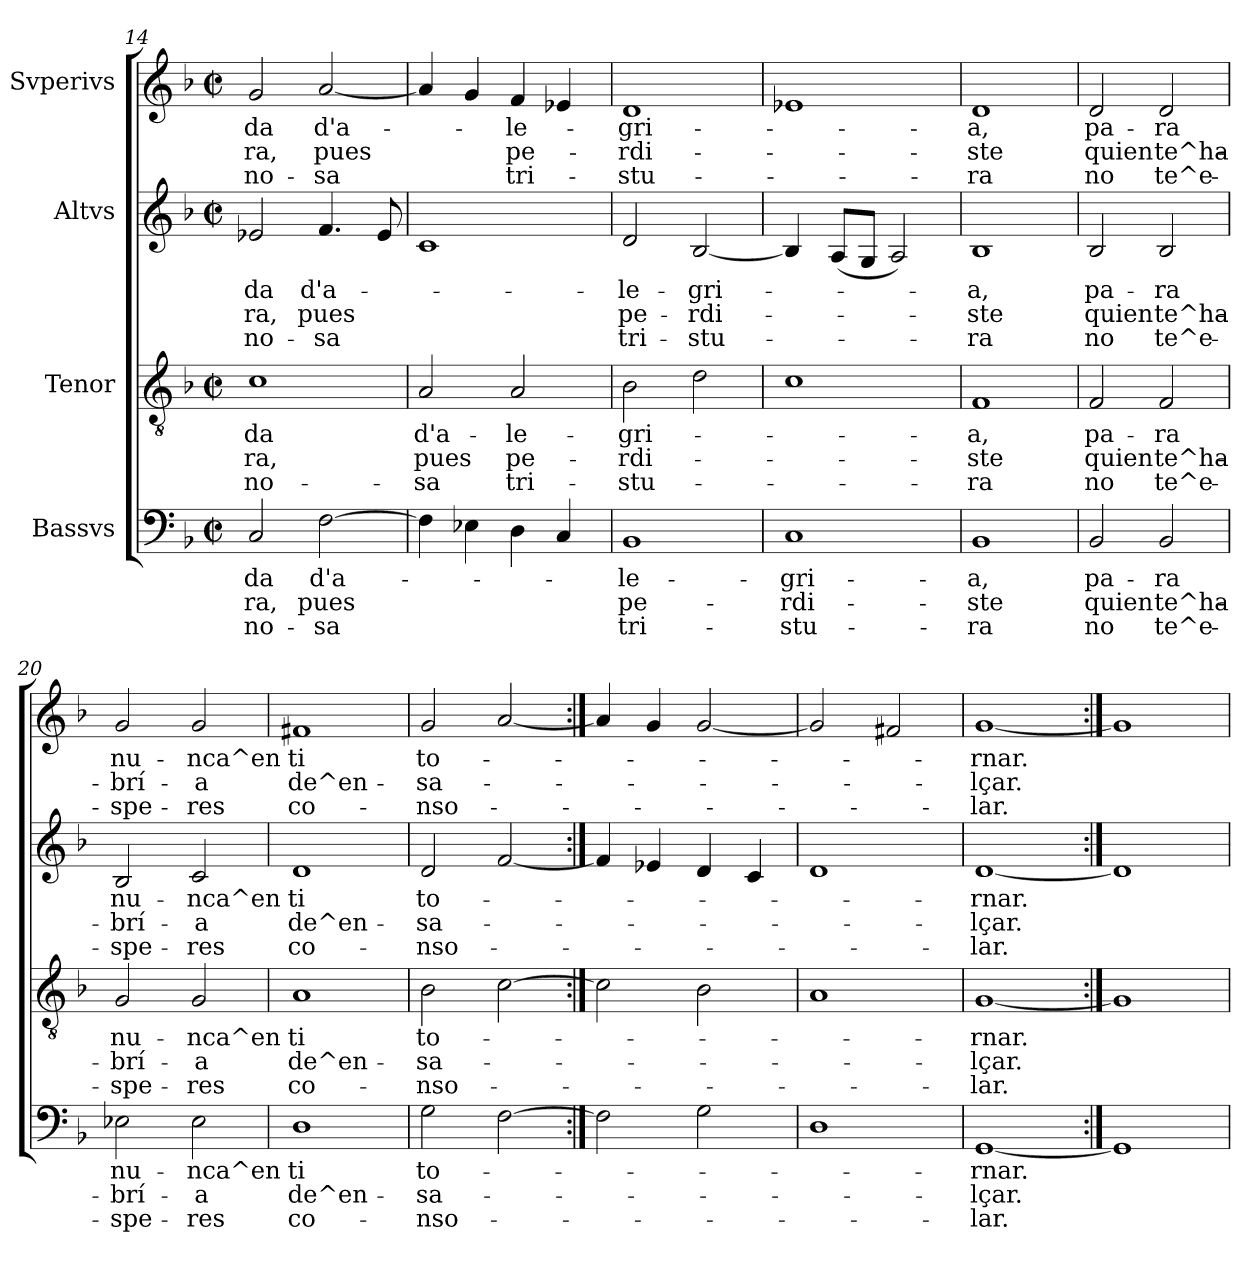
**kern	**text	**text	**text	**kern	**text	**text	**text	**kern	**text	**text	**text	**kern	**text	**text	**text
*part4	*part4	*part4	*part4	*part3	*part3	*part3	*part3	*part2	*part2	*part2	*part2	*part1	*part1	*part1	*part1
*staff4	*staff4	*staff4	*staff4	*staff3	*staff3	*staff3	*staff3	*staff2	*staff2	*staff2	*staff2	*staff1	*staff1	*staff1	*staff1
*I"Bassvs	*	*	*	*I"Tenor	*	*	*	*I"Altvs	*	*	*	*I"Svperivs	*	*	*
*clefF4	*	*	*	*clefGv2	*	*	*	*clefG2	*	*	*	*clefG2	*	*	*
*k[b-]	*	*	*	*k[b-]	*	*	*	*k[b-]	*	*	*	*k[b-]	*	*	*
*F:	*	*	*	*F:	*	*	*	*F:	*	*	*	*F:	*	*	*
*M2/2	*	*	*	*M2/2	*	*	*	*M2/2	*	*	*	*M2/2	*	*	*
*met(c|)	*	*	*	*met(c|)	*	*	*	*met(c|)	*	*	*	*met(c|)	*	*	*
=14	=14	=14	=14	=14	=14	=14	=14	=14	=14	=14	=14	=14	=14	=14	=14
!	!LO:LY:b	!LO:LY:b	!LO:LY:b	!	!LO:LY:b	!LO:LY:b	!LO:LY:b	!	!LO:LY:b	!LO:LY:b	!LO:LY:b	!	!LO:LY:b	!LO:LY:b	!LO:LY:b
2C/	-da	-ra,	-no-	1c	-da	-ra,	-no-	2e-X/	-da	-ra,	-no-	2g/	-da	-ra,	-no-
!	!LO:LY:b	!LO:LY:b	!LO:LY:b	!	!	!	!	!	!LO:LY:b	!LO:LY:b	!LO:LY:b	!	!LO:LY:b	!LO:LY:b	!LO:LY:b
[>2F\	d'a-	pues	-sa	.	.	.	.	4.f/	d'a-	pues	-sa	[<2a/	d'a-	pues	-sa
.	.	.	.	.	.	.	.	8e-/	.	.	.	.	.	.	.
=15	=15	=15	=15	=15	=15	=15	=15	=15	=15	=15	=15	=15	=15	=15	=15
!	!	!	!	!	!LO:LY:b	!LO:LY:b	!LO:LY:b	!	!	!	!	!	!	!	!
4F\]	.	.	.	2A/	d'a-	pues	-sa	1c	.	.	.	4a/]	.	.	.
4E-X\	.	.	.	.	.	.	.	.	.	.	.	4g/	.	.	.
!	!	!	!	!	!LO:LY:b	!LO:LY:b	!LO:LY:b	!	!	!	!	!	!LO:LY:b	!LO:LY:b	!LO:LY:b
4D\	.	.	.	2A/	-le-	pe-	tri-	.	.	.	.	4f/	-le-	pe-	tri-
4C/	.	.	.	.	.	.	.	.	.	.	.	4e-X/	.	.	.
=16	=16	=16	=16	=16	=16	=16	=16	=16	=16	=16	=16	=16	=16	=16	=16
!	!LO:LY:b	!LO:LY:b	!LO:LY:b	!	!LO:LY:b	!LO:LY:b	!LO:LY:b	!	!LO:LY:b	!LO:LY:b	!LO:LY:b	!	!LO:LY:b	!LO:LY:b	!LO:LY:b
1BB-	-le-	pe-	tri-	2B-\	-gri-	-rdi-	-stu-	2d/	-le-	pe-	tri-	1d	-gri-	-rdi-	-stu-
!	!	!	!	!	!	!	!	!	!LO:LY:b	!LO:LY:b	!LO:LY:b	!	!	!	!
.	.	.	.	2d\	.	.	.	[<2B-/	-gri-	-rdi-	-stu-	.	.	.	.
!!LO:PB:g=z
=17	=17	=17	=17	=17	=17	=17	=17	=17	=17	=17	=17	=17	=17	=17	=17
!	!LO:LY:b	!LO:LY:b	!LO:LY:b	!	!	!	!	!	!	!	!	!	!	!	!
1C	-gri-	-rdi-	-stu-	1c	.	.	.	4B-/]	.	.	.	1e-X	.	.	.
.	.	.	.	.	.	.	.	(>8A/L	.	.	.	.	.	.	.
.	.	.	.	.	.	.	.	8G/J	.	.	.	.	.	.	.
.	.	.	.	.	.	.	.	2A/)	.	.	.	.	.	.	.
=18	=18	=18	=18	=18	=18	=18	=18	=18	=18	=18	=18	=18	=18	=18	=18
!	!LO:LY:b	!LO:LY:b	!LO:LY:b	!	!LO:LY:b	!LO:LY:b	!LO:LY:b	!	!LO:LY:b	!LO:LY:b	!LO:LY:b	!	!LO:LY:b	!LO:LY:b	!LO:LY:b
1BB-	-a,	-ste	-ra	1F	-a,	-ste	-ra	1B-	-a,	-ste	-ra	1d	-a,	-ste	-ra
=19	=19	=19	=19	=19	=19	=19	=19	=19	=19	=19	=19	=19	=19	=19	=19
!	!LO:LY:b	!LO:LY:b	!LO:LY:b	!	!LO:LY:b	!LO:LY:b	!LO:LY:b	!	!LO:LY:b	!LO:LY:b	!LO:LY:b	!	!LO:LY:b	!LO:LY:b	!LO:LY:b
2BB-/	pa-	quien	no	2F/	pa-	quien	no	2B-/	pa-	quien	no	2d/	pa-	quien	no
!	!LO:LY:b	!LO:LY:b	!LO:LY:b	!	!LO:LY:b	!LO:LY:b	!LO:LY:b	!	!LO:LY:b	!LO:LY:b	!LO:LY:b	!	!LO:LY:b	!LO:LY:b	!LO:LY:b
2BB-/	-ra	te^ha-	te^e-	2F/	-ra	te^ha-	te^e-	2B-/	-ra	te^ha-	te^e-	2d/	-ra	te^ha-	te^e-
=20	=20	=20	=20	=20	=20	=20	=20	=20	=20	=20	=20	=20	=20	=20	=20
!	!LO:LY:b	!LO:LY:b	!LO:LY:b	!	!LO:LY:b	!LO:LY:b	!LO:LY:b	!	!LO:LY:b	!LO:LY:b	!LO:LY:b	!	!LO:LY:b	!LO:LY:b	!LO:LY:b
2E-X\	nu-	-brí-	-spe-	2G/	nu-	-brí-	-spe-	2B-/	nu-	-brí-	-spe-	2g/	nu-	-brí-	-spe-
!	!LO:LY:b	!LO:LY:b	!LO:LY:b	!	!LO:LY:b	!LO:LY:b	!LO:LY:b	!	!LO:LY:b	!LO:LY:b	!LO:LY:b	!	!LO:LY:b	!LO:LY:b	!LO:LY:b
2E-\	-nca^en	-a	-res	2G/	-nca^en	-a	-res	2c/	-nca^en	-a	-res	2g/	-nca^en	-a	-res
=21	=21	=21	=21	=21	=21	=21	=21	=21	=21	=21	=21	=21	=21	=21	=21
!	!LO:LY:b	!LO:LY:b	!LO:LY:b	!	!LO:LY:b	!LO:LY:b	!LO:LY:b	!	!LO:LY:b	!LO:LY:b	!LO:LY:b	!	!LO:LY:b	!LO:LY:b	!LO:LY:b
1D	ti	de^en-	co-	1A	ti	de^en-	co-	1d	ti	de^en-	co-	1f#X	ti	de^en-	co-
=22	=22	=22	=22	=22	=22	=22	=22	=22	=22	=22	=22	=22	=22	=22	=22
!	!LO:LY:b	!LO:LY:b	!LO:LY:b	!	!LO:LY:b	!LO:LY:b	!LO:LY:b	!	!LO:LY:b	!LO:LY:b	!LO:LY:b	!	!LO:LY:b	!LO:LY:b	!LO:LY:b
2G\	to-	-sa-	-nso-	2B-\	to-	-sa-	-nso-	2d/	to-	-sa-	-nso-	2g/	to-	-sa-	-nso-
[>2F\	.	.	.	[>2c\	.	.	.	[<2f/	.	.	.	[<2a/	.	.	.
=23:|!	=23:|!	=23:|!	=23:|!	=23:|!	=23:|!	=23:|!	=23:|!	=23:|!	=23:|!	=23:|!	=23:|!	=23:|!	=23:|!	=23:|!	=23:|!
2F\]	.	.	.	2c\]	.	.	.	4f/]	.	.	.	4a/]	.	.	.
.	.	.	.	.	.	.	.	4e-X/	.	.	.	4g/	.	.	.
2G\	.	.	.	2B-\	.	.	.	4d/	.	.	.	[<2g/	.	.	.
.	.	.	.	.	.	.	.	4c/	.	.	.	.	.	.	.
=24	=24	=24	=24	=24	=24	=24	=24	=24	=24	=24	=24	=24	=24	=24	=24
1D	.	.	.	1A	.	.	.	1d	.	.	.	2g/]	.	.	.
.	.	.	.	.	.	.	.	.	.	.	.	2f#X/	.	.	.
=25	=25	=25	=25	=25	=25	=25	=25	=25	=25	=25	=25	=25	=25	=25	=25
!	!LO:LY:b	!LO:LY:b	!LO:LY:b	!	!LO:LY:b	!LO:LY:b	!LO:LY:b	!	!LO:LY:b	!LO:LY:b	!LO:LY:b	!	!LO:LY:b	!LO:LY:b	!LO:LY:b
[1GG	-rnar.	-lçar.	-lar.	[1G	-rnar.	-lçar.	-lar.	[1d	-rnar.	-lçar.	-lar.	[1g	-rnar.	-lçar.	-lar.
=26:|!	=26:|!	=26:|!	=26:|!	=26:|!	=26:|!	=26:|!	=26:|!	=26:|!	=26:|!	=26:|!	=26:|!	=26:|!	=26:|!	=26:|!	=26:|!
1GG]	.	.	.	1G]	.	.	.	1d]	.	.	.	1g]	.	.	.
=	=	=	=	=	=	=	=	=	=	=	=	=	=	=	=
*-	*-	*-	*-	*-	*-	*-	*-	*-	*-	*-	*-	*-	*-	*-	*-
